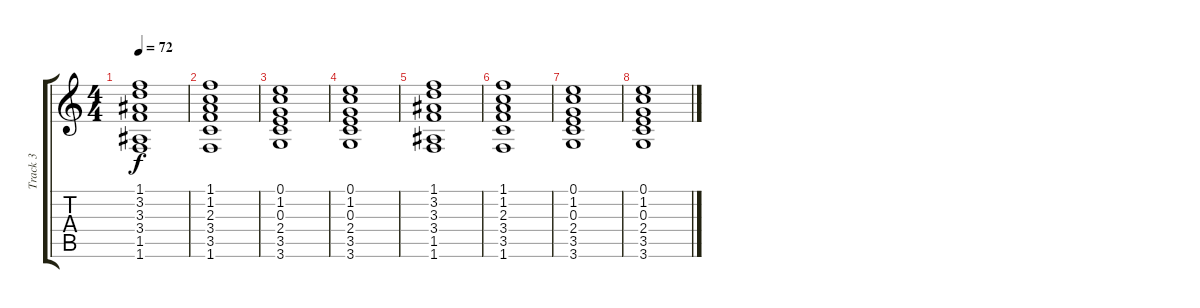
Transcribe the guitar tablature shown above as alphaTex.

\track ("Track 3" "Track 3") {instrument distortionguitar}
\staff {score tabs}
\tuning (E4 B3 G3 D3 A2 E2) {hide}
\ts (4 4)
\tempo 72
\clef g2
\ks c
(1.1 3.2 3.3 3.4 1.5 1.6).1{dy f} |
(1.1 1.2 2.3 3.4 3.5 1.6).1 |
(0.1 1.2 0.3 2.4 3.5 3.6).1 |
(0.1 1.2 0.3 2.4 3.5 3.6).1 |
(1.1 3.2 3.3 3.4 1.5 1.6).1 |
(1.1 1.2 2.3 3.4 3.5 1.6).1 |
(0.1 1.2 0.3 2.4 3.5 3.6).1 |
(0.1 1.2 0.3 2.4 3.5 3.6).1
